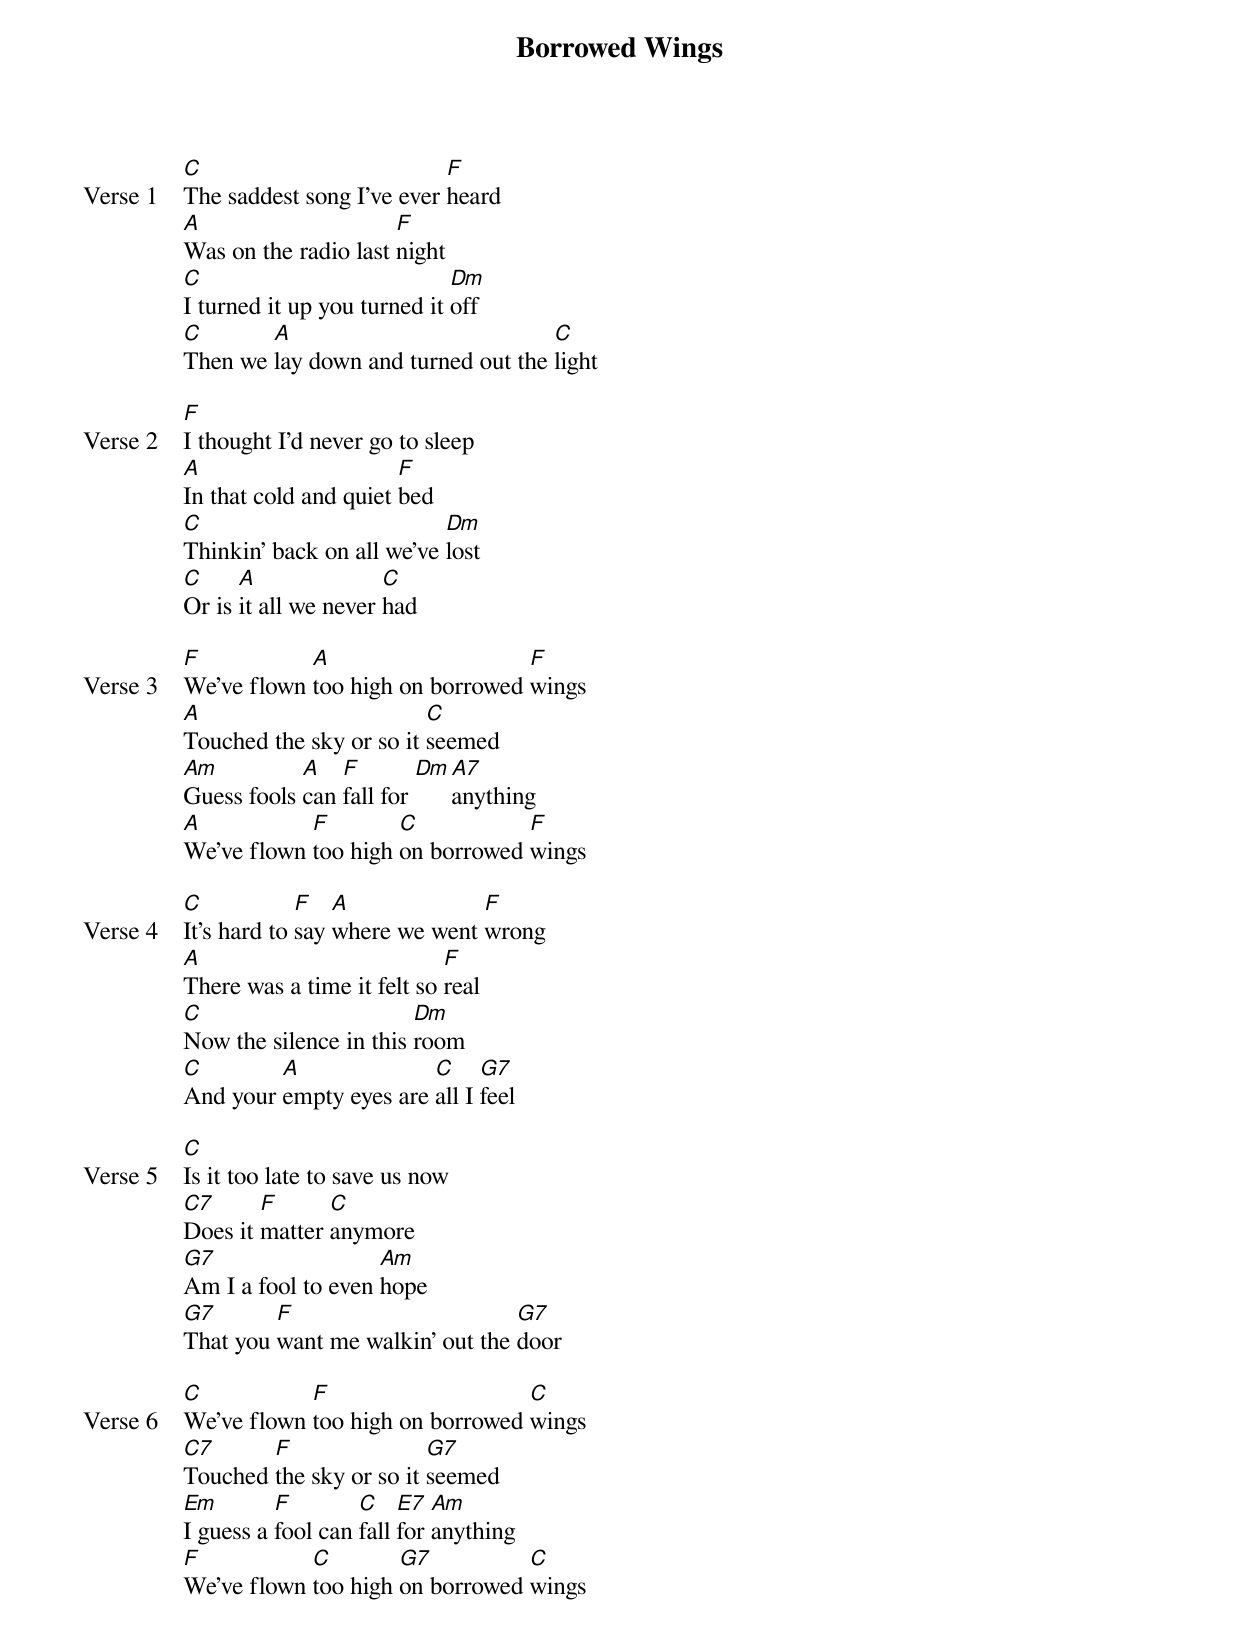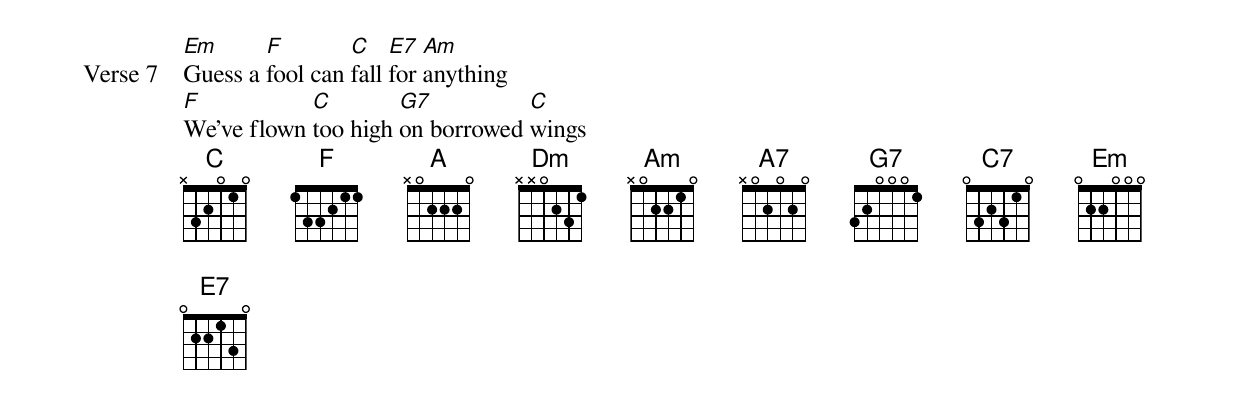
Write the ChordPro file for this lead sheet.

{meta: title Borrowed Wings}
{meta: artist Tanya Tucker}
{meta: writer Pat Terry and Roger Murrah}

{start_of_verse: Verse 1}
[C]The saddest song I've ever [F]heard
[A]Was on the radio last [F]night
[C]I turned it up you turned it [Dm]off
[C]Then we [A]lay down and turned out the [C]light
{end_of_verse}

{start_of_verse: Verse 2}
[F]I thought I'd never go to sleep
[A]In that cold and quiet [F]bed
[C]Thinkin' back on all we've [Dm]lost
[C]Or is [A]it all we never [C]had
{end_of_verse}

{start_of_verse: Verse 3}
[F]We've flown [A]too high on borrowed [F]wings
[A]Touched the sky or so it [C]seemed
[Am]Guess fools [A]can [F]fall for [Dm][A7]anything
[A]We've flown [F]too high [C]on borrowed [F]wings
{end_of_verse}

{start_of_verse: Verse 4}
[C]It's hard to [F]say [A]where we went [F]wrong
[A]There was a time it felt so [F]real
[C]Now the silence in this [Dm]room
[C]And your [A]empty eyes are [C]all I [G7]feel
{end_of_verse}

{start_of_verse: Verse 5}
[C]Is it too late to save us now
[C7]Does it [F]matter [C]anymore
[G7]Am I a fool to even [Am]hope
[G7]That you [F]want me walkin' out the [G7]door
{end_of_verse}

{start_of_verse: Verse 6}
[C]We've flown [F]too high on borrowed [C]wings
[C7]Touched [F]the sky or so it [G7]seemed
[Em]I guess a [F]fool can [C]fall [E7]for [Am]anything
[F]We've flown [C]too high [G7]on borrowed [C]wings
{end_of_verse}

{start_of_verse: Verse 7}
[Em]Guess a [F]fool can [C]fall [E7]for [Am]anything
[F]We've flown [C]too high [G7]on borrowed [C]wings
{end_of_verse}
